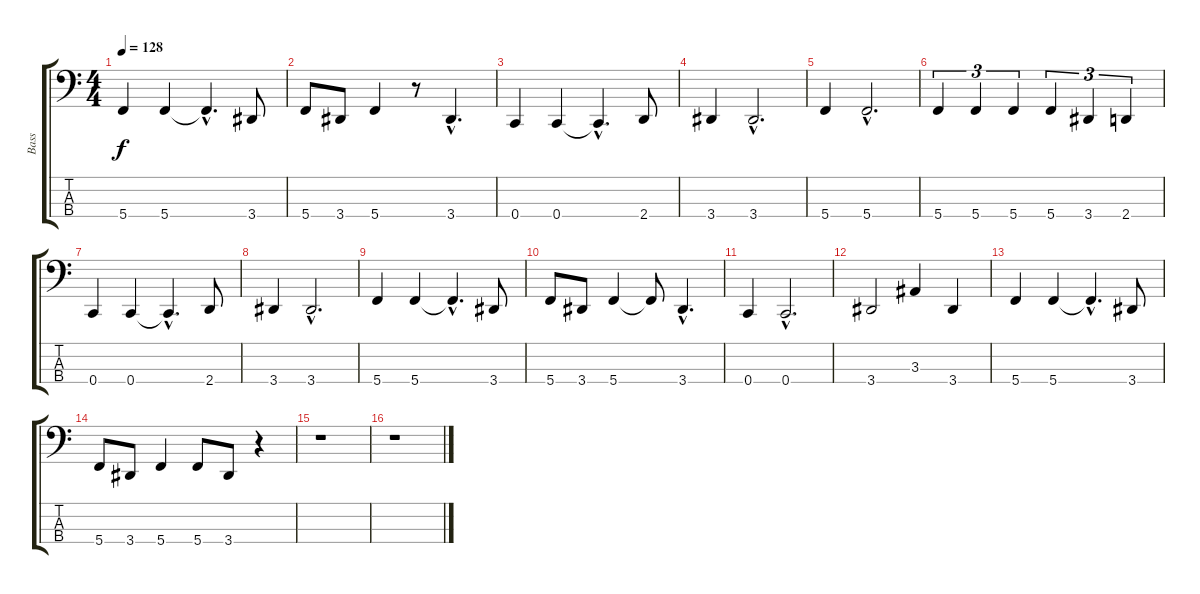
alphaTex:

\track ("Bass" "Bass") {instrument electricbassfinger}
\staff {score tabs}
\tuning (F2 C2 G1 C1) {hide}
\ts (4 4)
\tempo 128
\clef f4
\ks c
5.4.4{dy f} 5.4.4 5.4{hac t}.4{d} 3.4.8 |
5.4.8 3.4.8 5.4.4 r.8 3.4{hac}.4{d} |
0.4.4 0.4.4 0.4{hac t}.4{d} 2.4.8 |
3.4.4 3.4{hac}.2{d} |
5.4.4 5.4{hac}.2{d} |
5.4.4{tu (3 2)} 5.4.4{tu (3 2)} 5.4.4{tu (3 2)} 5.4.4{tu (3 2)} 3.4.4{tu (3 2)} 2.4.4{tu (3 2)} |
0.4.4 0.4.4 0.4{hac t}.4{d} 2.4.8 |
3.4.4 3.4{hac}.2{d} |
5.4.4 5.4.4 5.4{hac t}.4{d} 3.4.8 |
5.4.8 3.4.8 5.4.4 5.4{t}.8 3.4{hac}.4{d} |
0.4.4 0.4{hac}.2{d} |
3.4.2 3.3.4 3.4.4 |
5.4.4 5.4.4 5.4{hac t}.4{d} 3.4.8 |
5.4.8 3.4.8 5.4.4 5.4.8 3.4.8 r.4 |
r.1 |
r.1
